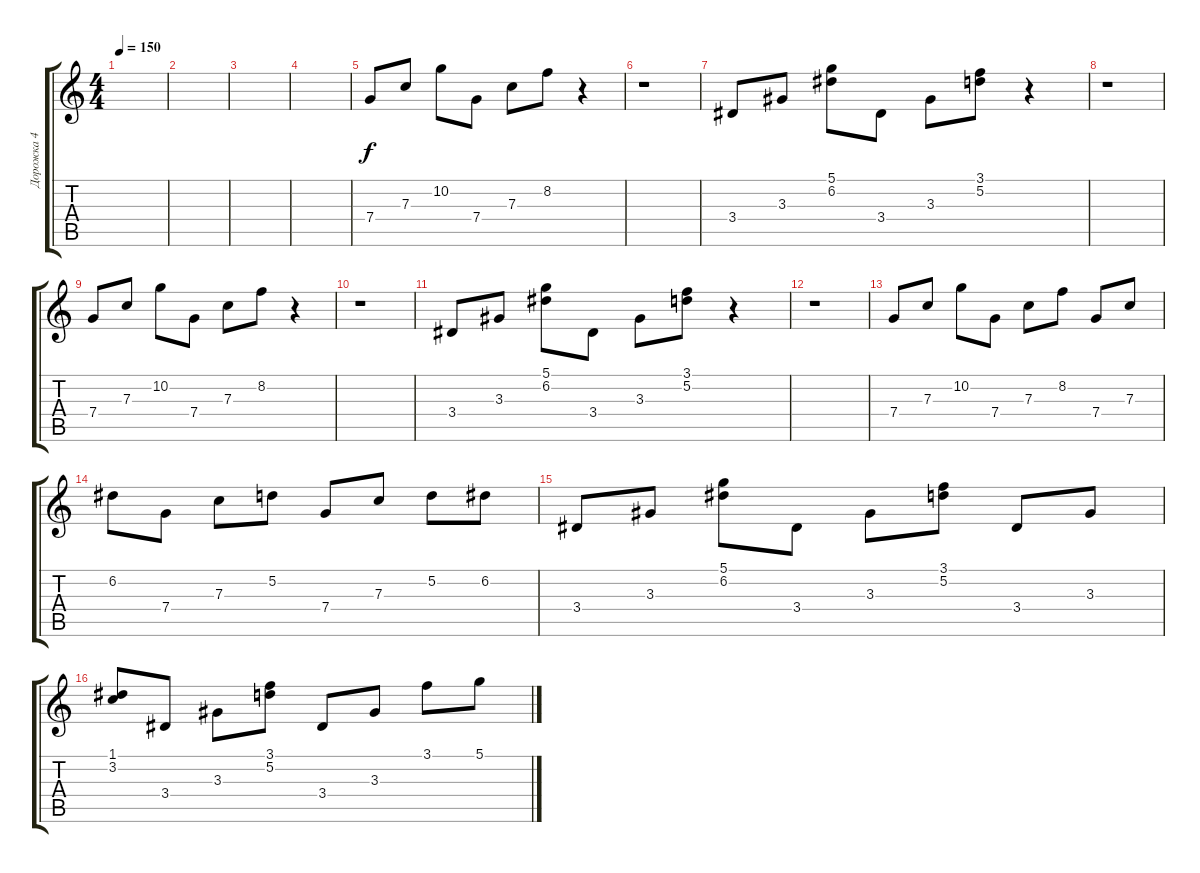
\track ("Дорожка 4" "Дорожка 4") {instrument distortionguitar}
\staff {score tabs}
\tuning (D4 A3 F3 C3 G2 D2) {hide}
\ts (4 4)
\tempo 150
\clef g2
\ks c
|
|
|
|
7.4.8 7.3.8 10.2.8 7.4.8 7.3.8 8.2.8 r.4 |
r.1 |
3.4.8 3.3.8 (5.1 6.2).8 3.4.8 3.3.8 (3.1 5.2).8 r.4 |
r.1 |
7.4.8 7.3.8 10.2.8 7.4.8 7.3.8 8.2.8 r.4 |
r.1 |
3.4.8 3.3.8 (5.1 6.2).8 3.4.8 3.3.8 (3.1 5.2).8 r.4 |
r.1 |
7.4.8 7.3.8 10.2.8 7.4.8 7.3.8 8.2.8 7.4.8 7.3.8 |
6.2.8 7.4.8 7.3.8 5.2.8 7.4.8 7.3.8 5.2.8 6.2.8 |
3.4.8 3.3.8 (5.1 6.2).8 3.4.8 3.3.8 (3.1 5.2).8 3.4.8 3.3.8 |
(1.1 3.2).8 3.4.8 3.3.8 (3.1 5.2).8 3.4.8 3.3.8 3.1.8 5.1.8
